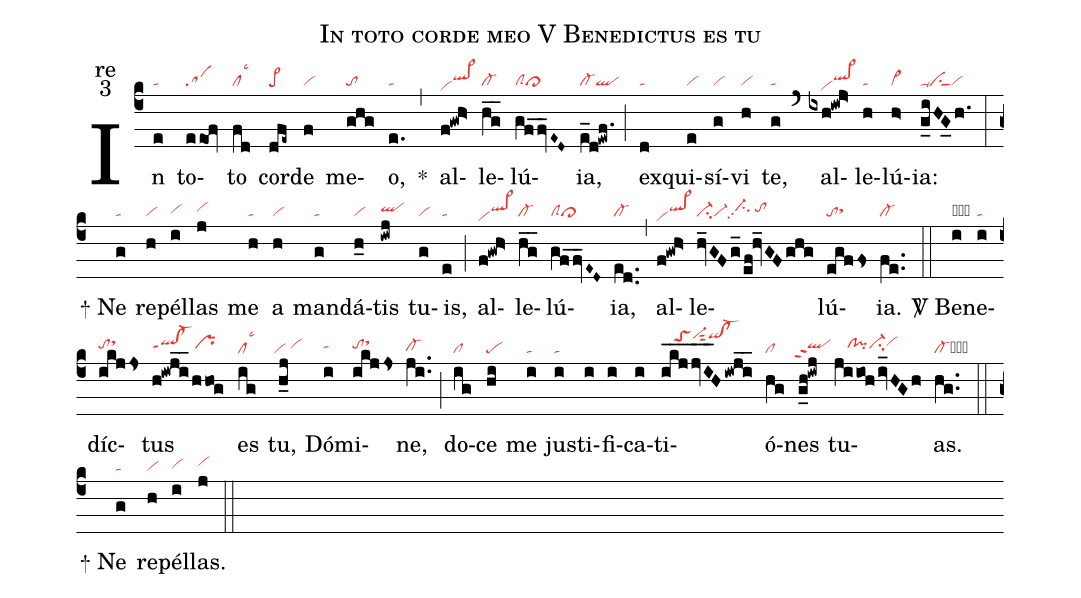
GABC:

name:In toto corde meo V Benedictus es tu;
office-part:re;
mode:3;
nabc-lines:1;
%%
(c4) In(e|ta) to(eeof|sa)to(fd|cllsc3) cor(dfe~|pe>)de(f|vi) me(ghg|to)o,(e.|ta) <sp>*</sp>(,)
al(f!gwh>|vihdql>hh)le(hg__|cl-)lú(gf_15fv_E~D~|clSci~)ia,(e_d!ewf.|cl-ql) (;)
ex(d|ta)qui(e|vi)sí(g|vi)vi(h|vi) te,(g|ta) (`)
al(ixh!iwj>|////vihdql>hh)le(h|ta)lú(h>|vi>)ia:(g_iHG_0h.|ciSppu1vi) (:)

<sp>+</sp> Ne(g|ta) re(h|vi)pél(i|vihg)las(j|vihh) me(h|ta)
a(h|vi) man(g|ta)dá(h_0|vi)tis(iwj|qlhh) tu(g|vi)is,(e|ta) (;)
al(f!gwh>|vihdql>hh)le(hg__|cl-)lú(gf_15fv_E~D~|clSci~)ia,(ed..|cl-) (,)
al(f!gwh>|vihdql>hh)le(hv_GFg_/ef!hv_GFghg|ci-vi-//ci-hhpp2/tohh)lú(egffs|tosthh)ia.(fe..|cl-) (::)

<sp>V/</sp> Be(i|obta)ne(i|ta)díc(ikjjs|tohhsthj)tus(h!iwji__/hhog|qlhh!cl-hhppt1prhh) es(ig|cllsc3)
tu,(h_j|`vi/vihh) Dó(i|tahh)mi(ikjjs|tohhsthj)ne,(ji..|cl-hg) (;)
do(ig|cl)ce(hi|pe) me(i|ta)
jus(i|ta)ti(i)fi(i)ca(i)ti(ikj___jvI__H/iwji__|////toShkvi-hlsut2qihl!cl-hl)ó(hg|cl)nes(g_h!iwj|`qlhhppt2)
tu(jiioh/iv_HGh|////clhh!pihhci-hhvihi)as.(hg..|cl-cb) (::)

<sp>+</sp> Ne(g|ta) re(h|vi)pél(i|vihg)las.(j|vihh) (::)
